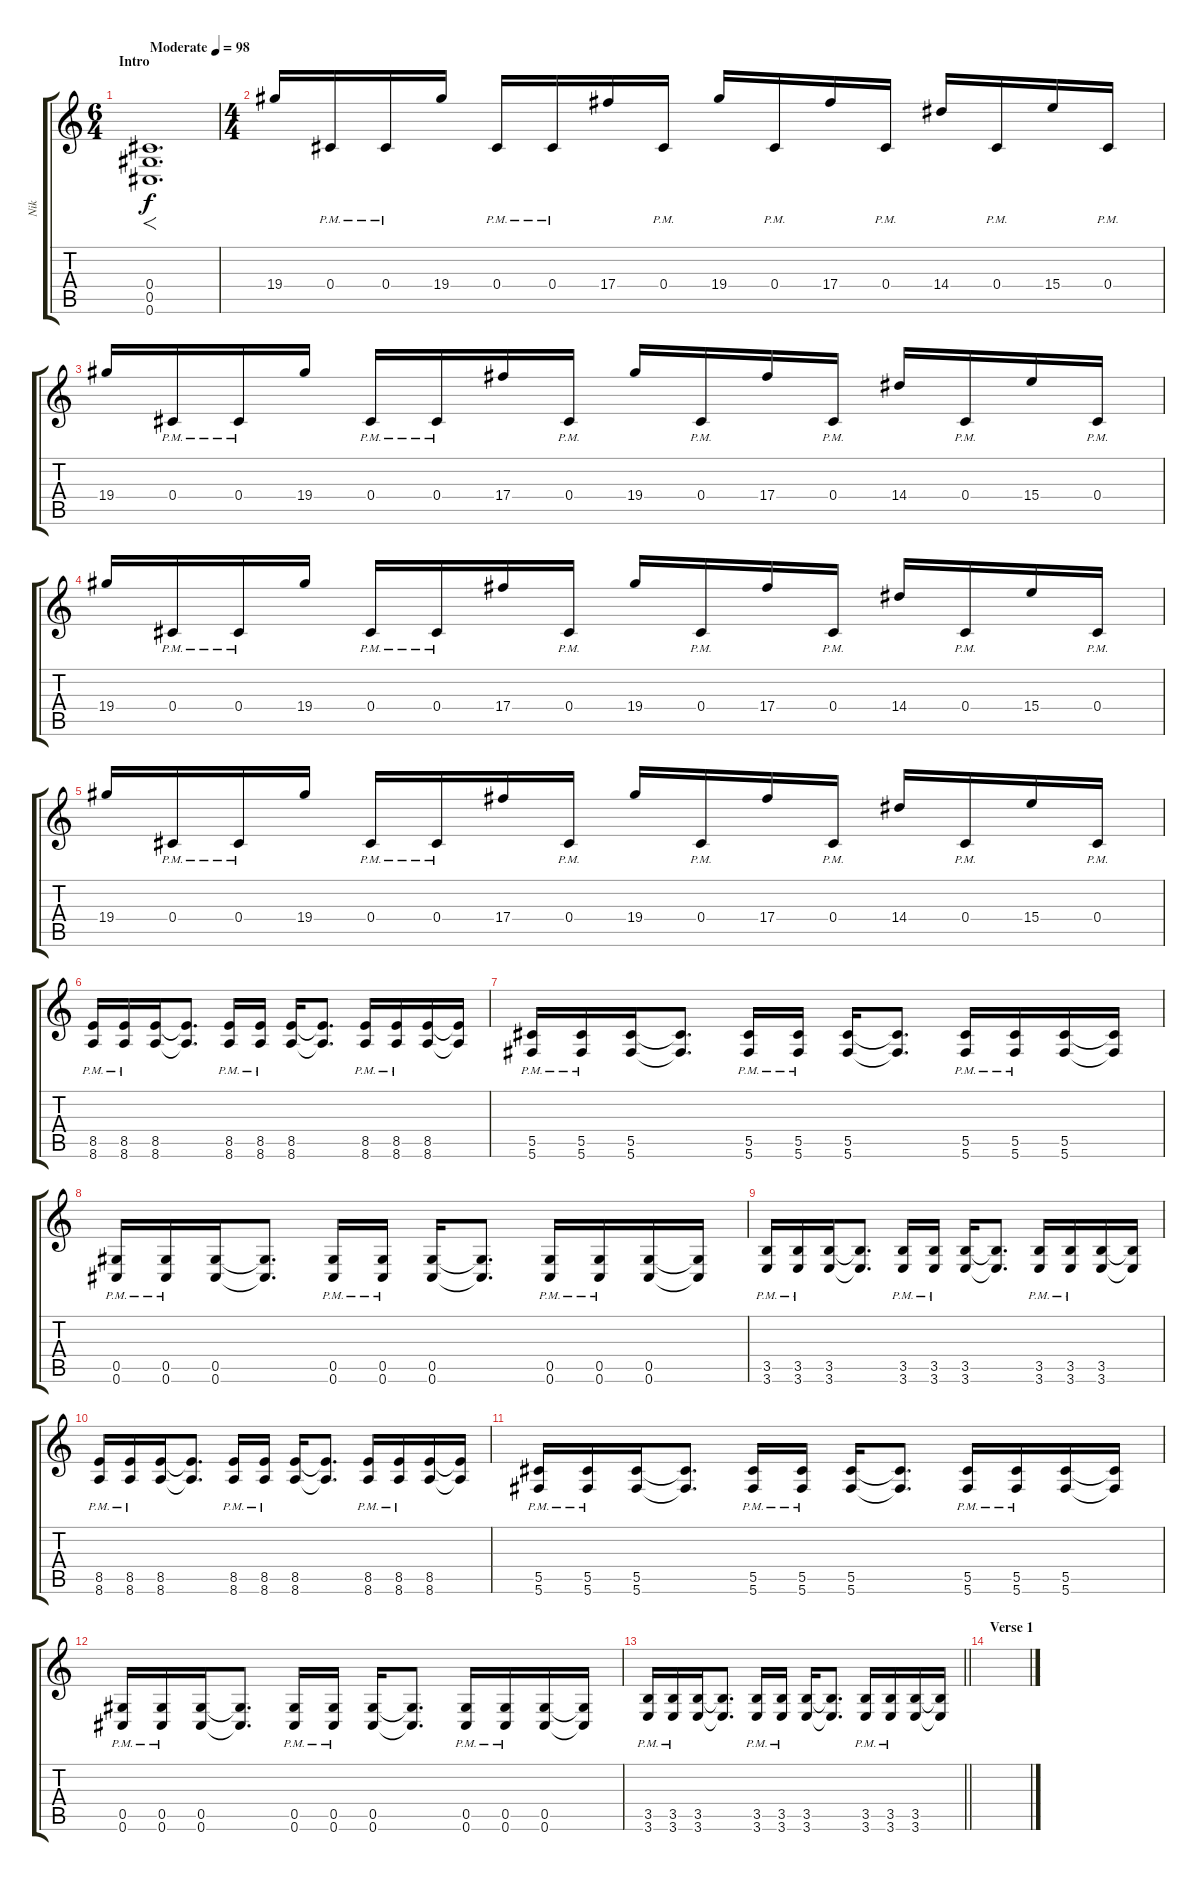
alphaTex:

\track ("Nik" "Nik") {instrument distortionguitar}
\staff {score tabs}
\tuning (Eb4 Bb3 Gb3 Db3 Ab2 Db2) {hide}
\ts (6 4)
\section ("" "Intro")
\tempo (98 "Moderate")
\clef g2
\ks c
(0.4 0.5 0.6).1{f d dy f instrument distortionguitar} |
\ts (4 4)
19.4.16 0.4{pm}.16 0.4{pm}.16 19.4.16 0.4{pm}.16 0.4{pm}.16 17.4.16 0.4{pm}.16 19.4.16 0.4{pm}.16 17.4.16 0.4{pm}.16 14.4.16 0.4{pm}.16 15.4.16 0.4{pm}.16 |
19.4.16 0.4{pm}.16 0.4{pm}.16 19.4.16 0.4{pm}.16 0.4{pm}.16 17.4.16 0.4{pm}.16 19.4.16 0.4{pm}.16 17.4.16 0.4{pm}.16 14.4.16 0.4{pm}.16 15.4.16 0.4{pm}.16 |
19.4.16 0.4{pm}.16 0.4{pm}.16 19.4.16 0.4{pm}.16 0.4{pm}.16 17.4.16 0.4{pm}.16 19.4.16 0.4{pm}.16 17.4.16 0.4{pm}.16 14.4.16 0.4{pm}.16 15.4.16 0.4{pm}.16 |
19.4.16 0.4{pm}.16 0.4{pm}.16 19.4.16 0.4{pm}.16 0.4{pm}.16 17.4.16 0.4{pm}.16 19.4.16 0.4{pm}.16 17.4.16 0.4{pm}.16 14.4.16 0.4{pm}.16 15.4.16 0.4{pm}.16 |
(8.5{pm} 8.6{pm}).16 (8.5{pm} 8.6{pm}).16 (8.5 8.6).16 (8.5{t} 8.6{t}).8{d} (8.5{pm} 8.6{pm}).16 (8.5{pm} 8.6{pm}).16 (8.5 8.6).16 (8.5{t} 8.6{t}).8{d} (8.5{pm} 8.6{pm}).16 (8.5{pm} 8.6{pm}).16 (8.5 8.6).16 (8.5{t} 8.6{t}).16 |
(5.5{pm} 5.6{pm}).16 (5.5{pm} 5.6{pm}).16 (5.5 5.6).16 (5.5{t} 5.6{t}).8{d} (5.5{pm} 5.6{pm}).16 (5.5{pm} 5.6{pm}).16 (5.5 5.6).16 (5.5{t} 5.6{t}).8{d} (5.5{pm} 5.6{pm}).16 (5.5{pm} 5.6{pm}).16 (5.5 5.6).16 (5.5{t} 5.6{t}).16 |
(0.5{pm} 0.6{pm}).16 (0.5{pm} 0.6{pm}).16 (0.5 0.6).16 (0.5{t} 0.6{t}).8{d} (0.5{pm} 0.6{pm}).16 (0.5{pm} 0.6{pm}).16 (0.5 0.6).16 (0.5{t} 0.6{t}).8{d} (0.5{pm} 0.6{pm}).16 (0.5{pm} 0.6{pm}).16 (0.5 0.6).16 (0.5{t} 0.6{t}).16 |
(3.5{pm} 3.6{pm}).16 (3.5{pm} 3.6{pm}).16 (3.5 3.6).16 (3.5{t} 3.6{t}).8{d} (3.5{pm} 3.6{pm}).16 (3.5{pm} 3.6{pm}).16 (3.5 3.6).16 (3.5{t} 3.6{t}).8{d} (3.5{pm} 3.6{pm}).16 (3.5{pm} 3.6{pm}).16 (3.5 3.6).16 (3.5{t} 3.6{t}).16 |
(8.5{pm} 8.6{pm}).16 (8.5{pm} 8.6{pm}).16 (8.5 8.6).16 (8.5{t} 8.6{t}).8{d} (8.5{pm} 8.6{pm}).16 (8.5{pm} 8.6{pm}).16 (8.5 8.6).16 (8.5{t} 8.6{t}).8{d} (8.5{pm} 8.6{pm}).16 (8.5{pm} 8.6{pm}).16 (8.5 8.6).16 (8.5{t} 8.6{t}).16 |
(5.5{pm} 5.6{pm}).16 (5.5{pm} 5.6{pm}).16 (5.5 5.6).16 (5.5{t} 5.6{t}).8{d} (5.5{pm} 5.6{pm}).16 (5.5{pm} 5.6{pm}).16 (5.5 5.6).16 (5.5{t} 5.6{t}).8{d} (5.5{pm} 5.6{pm}).16 (5.5{pm} 5.6{pm}).16 (5.5 5.6).16 (5.5{t} 5.6{t}).16 |
(0.5{pm} 0.6{pm}).16 (0.5{pm} 0.6{pm}).16 (0.5 0.6).16 (0.5{t} 0.6{t}).8{d} (0.5{pm} 0.6{pm}).16 (0.5{pm} 0.6{pm}).16 (0.5 0.6).16 (0.5{t} 0.6{t}).8{d} (0.5{pm} 0.6{pm}).16 (0.5{pm} 0.6{pm}).16 (0.5 0.6).16 (0.5{t} 0.6{t}).16 |
\barLineRight lightlight
(3.5{pm} 3.6{pm}).16 (3.5{pm} 3.6{pm}).16 (3.5 3.6).16 (3.5{t} 3.6{t}).8{d} (3.5{pm} 3.6{pm}).16 (3.5{pm} 3.6{pm}).16 (3.5 3.6).16 (3.5{t} 3.6{t}).8{d} (3.5{pm} 3.6{pm}).16 (3.5{pm} 3.6{pm}).16 (3.5 3.6).16 (3.5{t} 3.6{t}).16 |
\section ("" "Verse 1")
